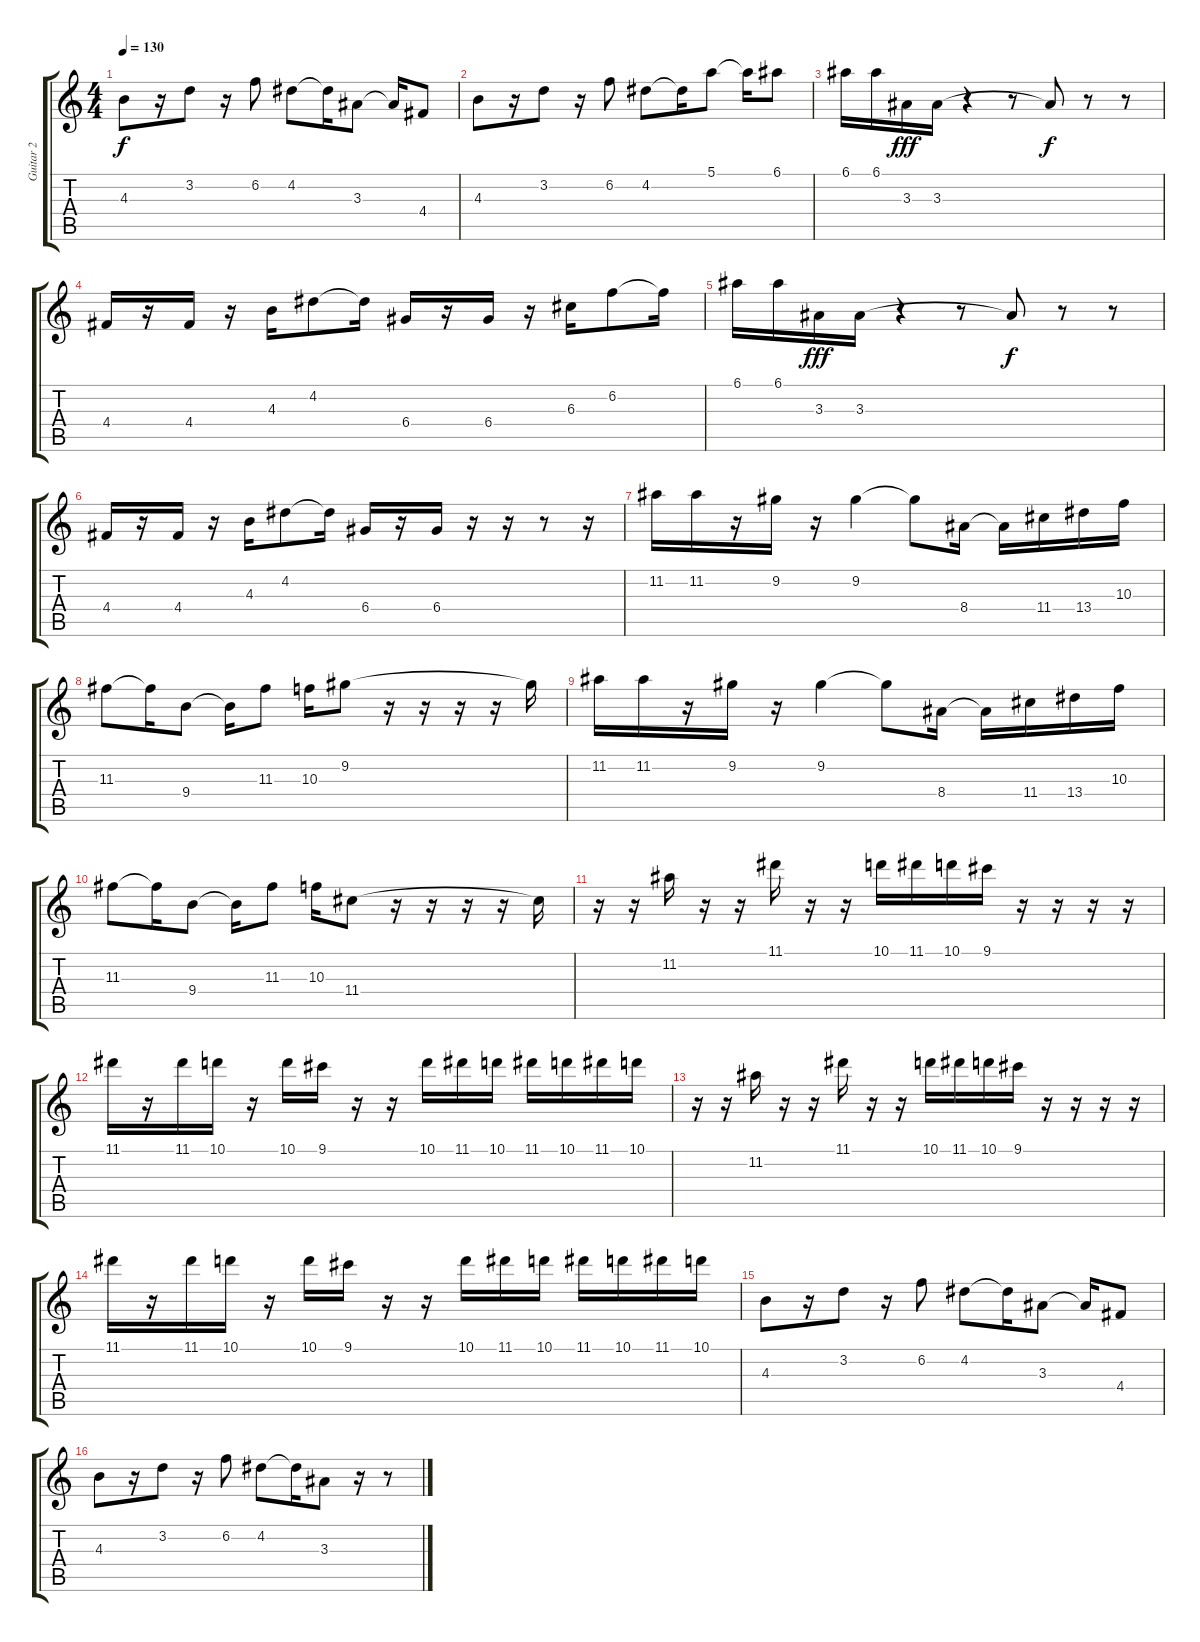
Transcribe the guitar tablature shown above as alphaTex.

\track ("Guitar 2" "Guitar 2") {instrument overdrivenguitar}
\staff {score tabs}
\tuning (E4 B3 G3 D3 A2 E2) {hide}
\ts (4 4)
\tempo 130
\clef g2
\ks c
4.3.8{dy f} r.16 3.2.8 r.16 6.2.8 4.2.8 4.2{t}.16 3.3.8 3.3{t}.16 4.4.8 |
4.3.8 r.16 3.2.8 r.16 6.2.8 4.2.8 4.2{t}.16 5.1.8 5.1{t}.16 6.1.8 |
6.1.16 6.1.16 3.3.16{dy fff} 3.3.16 r.4 r.8 3.3{t}.8{dy f} r.8 r.8 |
4.4.16 r.16 4.4.16 r.16 4.3.16 4.2.8 4.2{t}.16 6.4.16 r.16 6.4.16 r.16 6.3.16 6.2.8 6.2{t}.16 |
6.1.16 6.1.16 3.3.16{dy fff} 3.3.16 r.4 r.8 3.3{t}.8{dy f} r.8 r.8 |
4.4.16 r.16 4.4.16 r.16 4.3.16 4.2.8 4.2{t}.16 6.4.16 r.16 6.4.16 r.16 r.16 r.8 r.16 |
11.2.16{balance 11} 11.2.16 r.16 9.2.16 r.16 9.2.4 9.2{t}.8 8.4.16 8.4{t}.16 11.4.16 13.4.16 10.3.16 |
11.3.8 11.3{t}.16 9.4.8 9.4{t}.16 11.3.8 10.3.16 9.2.8 r.16 r.16 r.16 r.16 9.2{t}.16 |
11.2.16 11.2.16 r.16 9.2.16 r.16 9.2.4 9.2{t}.8 8.4.16 8.4{t}.16 11.4.16 13.4.16 10.3.16 |
11.3.8 11.3{t}.16 9.4.8 9.4{t}.16 11.3.8 10.3.16 11.4.8 r.16 r.16 r.16 r.16 11.4{t}.16 |
r.16 r.16 11.2.16 r.16 r.16 11.1.16 r.16 r.16 10.1.16 11.1.16 10.1.16 9.1.16 r.16 r.16 r.16 r.16 |
11.1.16 r.16 11.1.16 10.1.16 r.16 10.1.16 9.1.16 r.16 r.16 10.1.16 11.1.16 10.1.16 11.1.16 10.1.16 11.1.16 10.1.16 |
r.16 r.16 11.2.16 r.16 r.16 11.1.16 r.16 r.16 10.1.16 11.1.16 10.1.16 9.1.16 r.16 r.16 r.16 r.16 |
11.1.16 r.16 11.1.16 10.1.16 r.16 10.1.16 9.1.16 r.16 r.16 10.1.16 11.1.16 10.1.16 11.1.16 10.1.16 11.1.16 10.1.16 |
4.3.8 r.16 3.2.8 r.16 6.2.8 4.2.8 4.2{t}.16 3.3.8 3.3{t}.16 4.4.8 |
4.3.8 r.16 3.2.8 r.16 6.2.8 4.2.8 4.2{t}.16 3.3.8 r.16 r.8
